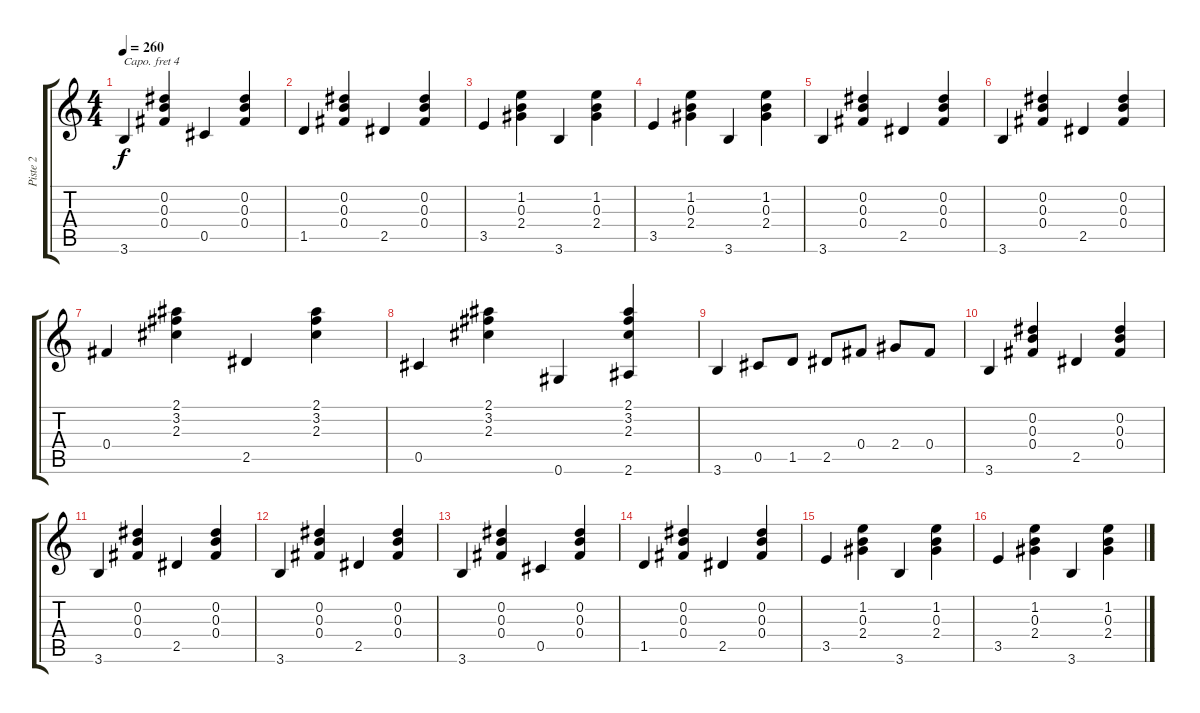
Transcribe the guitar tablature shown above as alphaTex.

\track ("Piste 2" "Piste 2") {instrument acousticguitarsteel}
\staff {score tabs}
\capo 4
\tuning (E4 B3 G3 D3 A2 E2) {hide}
\ts (4 4)
\tempo 260
\clef g2
\ks c
3.6.4{dy f} (0.2 0.3 0.4).4 0.5.4 (0.2 0.3 0.4).4 |
1.5.4 (0.2 0.3 0.4).4 2.5.4 (0.2 0.3 0.4).4 |
3.5.4 (1.2 0.3 2.4).4 3.6.4 (1.2 0.3 2.4).4 |
3.5.4 (1.2 0.3 2.4).4 3.6.4 (1.2 0.3 2.4).4 |
3.6.4 (0.2 0.3 0.4).4 2.5.4 (0.2 0.3 0.4).4 |
3.6.4 (0.2 0.3 0.4).4 2.5.4 (0.2 0.3 0.4).4 |
0.4.4 (2.1 3.2 2.3).4 2.5.4 (2.1 3.2 2.3).4 |
0.5.4 (2.1 3.2 2.3).4 0.6.4 (2.1 3.2 2.3 2.6).4 |
3.6.4 0.5.8 1.5.8 2.5.8 0.4.8 2.4.8 0.4.8 |
3.6.4 (0.2 0.3 0.4).4 2.5.4 (0.2 0.3 0.4).4 |
3.6.4 (0.2 0.3 0.4).4 2.5.4 (0.2 0.3 0.4).4 |
3.6.4 (0.2 0.3 0.4).4 2.5.4 (0.2 0.3 0.4).4 |
3.6.4 (0.2 0.3 0.4).4 0.5.4 (0.2 0.3 0.4).4 |
1.5.4 (0.2 0.3 0.4).4 2.5.4 (0.2 0.3 0.4).4 |
3.5.4 (1.2 0.3 2.4).4 3.6.4 (1.2 0.3 2.4).4 |
3.5.4 (1.2 0.3 2.4).4 3.6.4 (1.2 0.3 2.4).4
